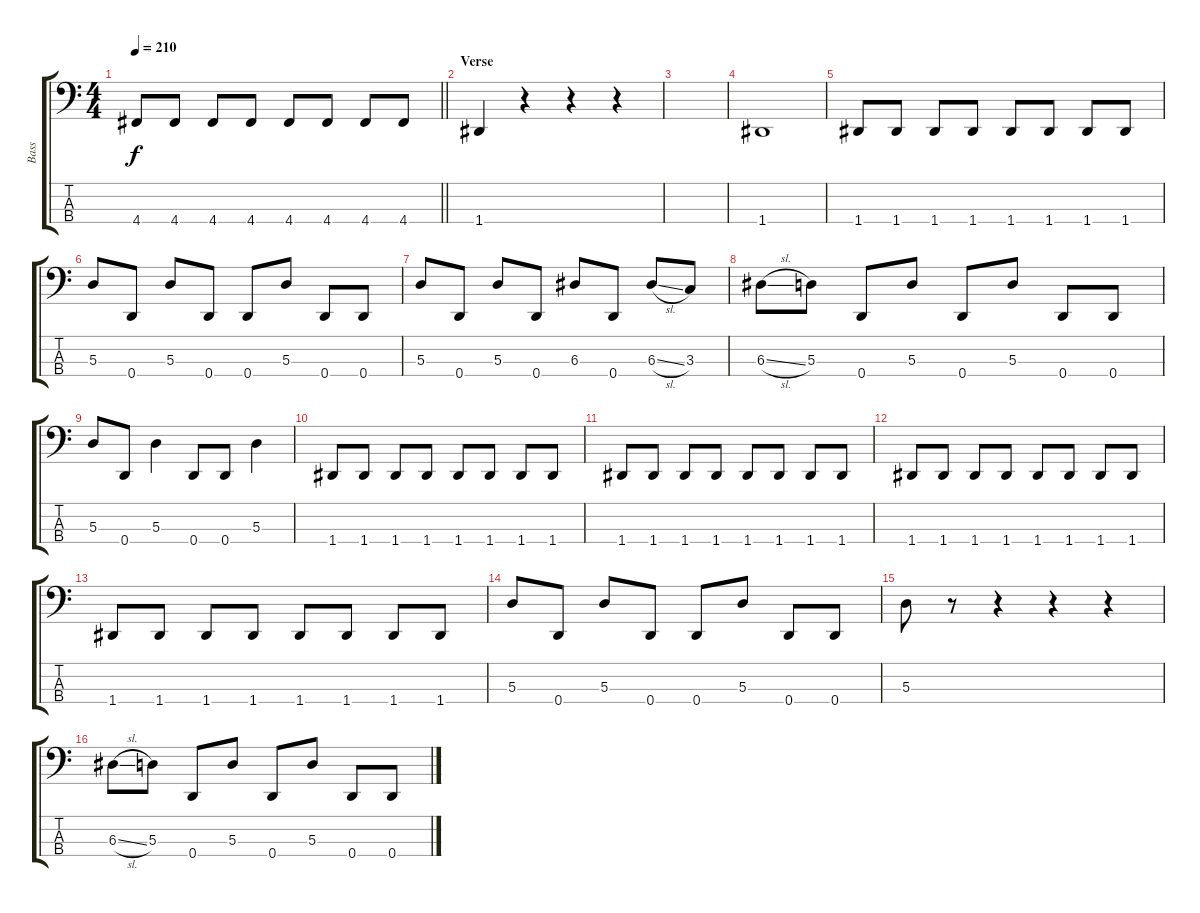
\track ("Bass" "Bass") {instrument electricbasspick}
\staff {score tabs}
\tuning (G2 D2 A1 D1) {hide}
\ts (4 4)
\tempo 210
\clef f4
\barLineRight lightlight
\ks c
4.4.8{dy f} 4.4.8 4.4.8 4.4.8 4.4.8 4.4.8 4.4.8 4.4.8 |
\section ("" "Verse")
1.4.4 r.4 r.4 r.4 |
|
1.4.1 |
1.4.8 1.4.8 1.4.8 1.4.8 1.4.8 1.4.8 1.4.8 1.4.8 |
5.3.8 0.4.8 5.3.8 0.4.8 0.4.8 5.3.8 0.4.8 0.4.8 |
5.3.8 0.4.8 5.3.8 0.4.8 6.3.8 0.4.8 6.3{sl}.8 3.3.8 |
6.3{sl}.8 5.3.8 0.4.8 5.3.8 0.4.8 5.3.8 0.4.8 0.4.8 |
5.3.8 0.4.8 5.3.4 0.4.8 0.4.8 5.3.4 |
1.4.8 1.4.8 1.4.8 1.4.8 1.4.8 1.4.8 1.4.8 1.4.8 |
1.4.8 1.4.8 1.4.8 1.4.8 1.4.8 1.4.8 1.4.8 1.4.8 |
1.4.8 1.4.8 1.4.8 1.4.8 1.4.8 1.4.8 1.4.8 1.4.8 |
1.4.8 1.4.8 1.4.8 1.4.8 1.4.8 1.4.8 1.4.8 1.4.8 |
5.3.8 0.4.8 5.3.8 0.4.8 0.4.8 5.3.8 0.4.8 0.4.8 |
5.3.8 r.8 r.4 r.4 r.4 |
6.3{sl}.8 5.3.8 0.4.8 5.3.8 0.4.8 5.3.8 0.4.8 0.4.8
